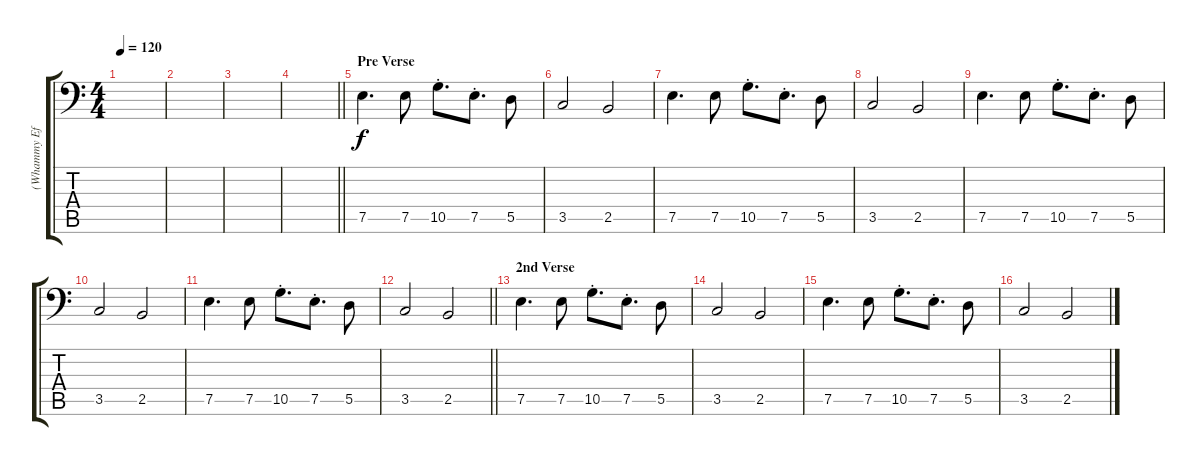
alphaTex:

\track ("(Whammy Effect)" "(Whammy Ef") {instrument electricbasspick}
\staff {score tabs}
\tuning (E3 B2 G2 D2 A1 E1) {hide}
\ts (4 4)
\tempo 120
\clef f4
\ks c
|
|
|
\barLineRight lightlight
|
\section ("" "Pre Verse")
7.5.4{d} 7.5.8 10.5{st}.8{d} 7.5{st}.8{d} 5.5.8 |
3.5.2 2.5.2 |
7.5.4{d} 7.5.8 10.5{st}.8{d} 7.5{st}.8{d} 5.5.8 |
3.5.2 2.5.2 |
7.5.4{d} 7.5.8 10.5{st}.8{d} 7.5{st}.8{d} 5.5.8 |
3.5.2 2.5.2 |
7.5.4{d} 7.5.8 10.5{st}.8{d} 7.5{st}.8{d} 5.5.8 |
\barLineRight lightlight
3.5.2 2.5.2 |
\section ("" "2nd Verse")
7.5.4{d} 7.5.8 10.5{st}.8{d} 7.5{st}.8{d} 5.5.8 |
3.5.2 2.5.2 |
7.5.4{d} 7.5.8 10.5{st}.8{d} 7.5{st}.8{d} 5.5.8 |
3.5.2 2.5.2
